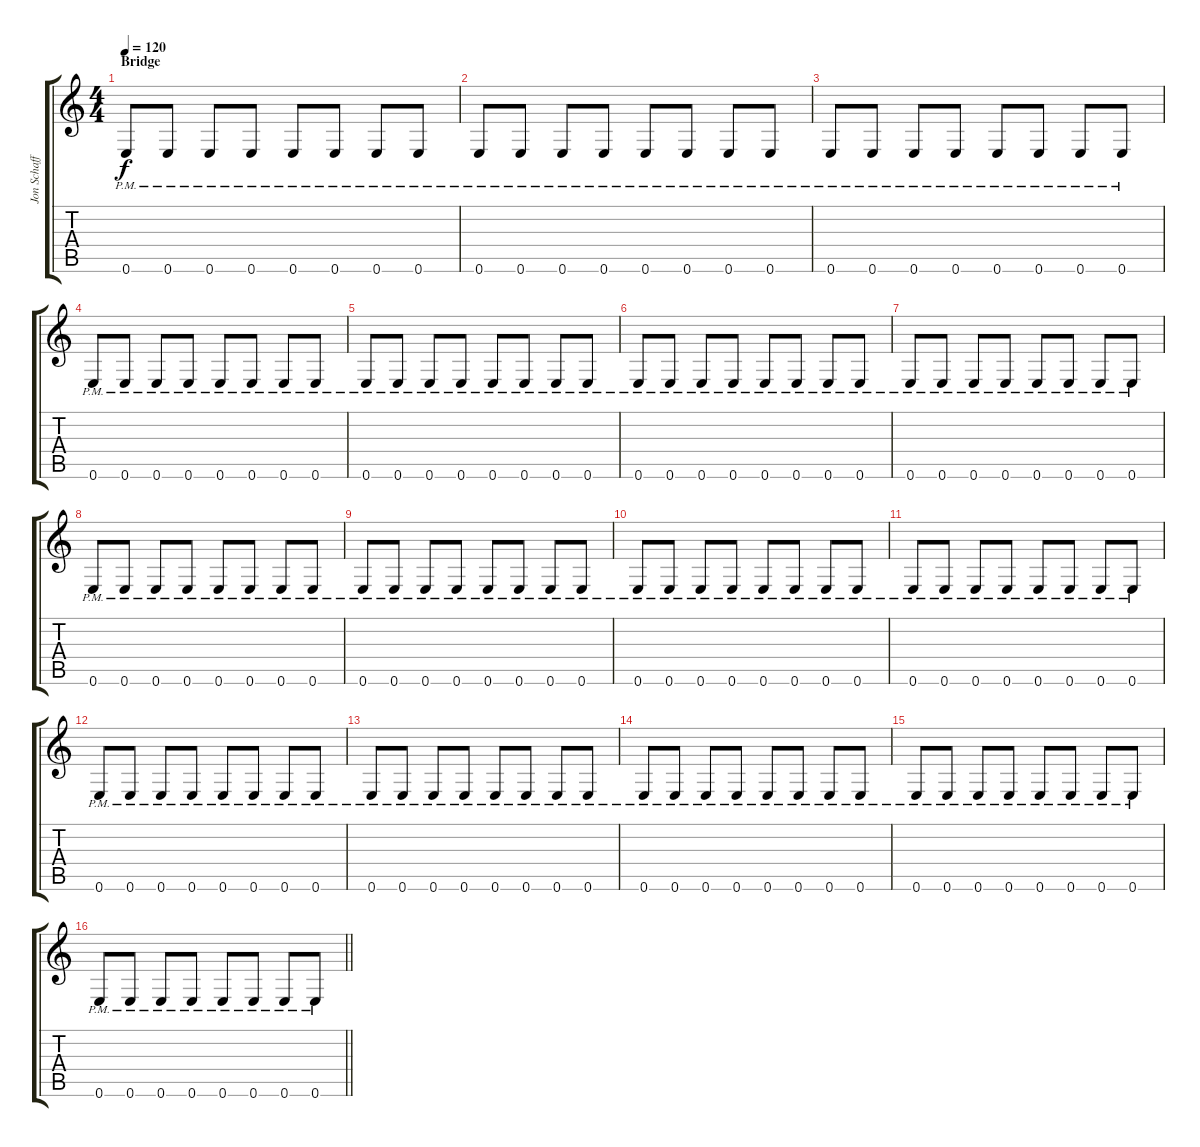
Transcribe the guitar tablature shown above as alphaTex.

\track ("Jon Schaffer" "Jon Schaff") {instrument distortionguitar}
\staff {score tabs}
\tuning (E4 B3 G3 D3 A2 E2) {hide}
\ts (4 4)
\section ("" "Bridge")
\tempo 120
\clef g2
\ks c
0.6{pm}.8{dy f} 0.6{pm}.8 0.6{pm}.8 0.6{pm}.8 0.6{pm}.8 0.6{pm}.8 0.6{pm}.8 0.6{pm}.8 |
0.6{pm}.8 0.6{pm}.8 0.6{pm}.8 0.6{pm}.8 0.6{pm}.8 0.6{pm}.8 0.6{pm}.8 0.6{pm}.8 |
0.6{pm}.8 0.6{pm}.8 0.6{pm}.8 0.6{pm}.8 0.6{pm}.8 0.6{pm}.8 0.6{pm}.8 0.6{pm}.8 |
0.6{pm}.8 0.6{pm}.8 0.6{pm}.8 0.6{pm}.8 0.6{pm}.8 0.6{pm}.8 0.6{pm}.8 0.6{pm}.8 |
0.6{pm}.8 0.6{pm}.8 0.6{pm}.8 0.6{pm}.8 0.6{pm}.8 0.6{pm}.8 0.6{pm}.8 0.6{pm}.8 |
0.6{pm}.8 0.6{pm}.8 0.6{pm}.8 0.6{pm}.8 0.6{pm}.8 0.6{pm}.8 0.6{pm}.8 0.6{pm}.8 |
0.6{pm}.8 0.6{pm}.8 0.6{pm}.8 0.6{pm}.8 0.6{pm}.8 0.6{pm}.8 0.6{pm}.8 0.6{pm}.8 |
0.6{pm}.8 0.6{pm}.8 0.6{pm}.8 0.6{pm}.8 0.6{pm}.8 0.6{pm}.8 0.6{pm}.8 0.6{pm}.8 |
0.6{pm}.8 0.6{pm}.8 0.6{pm}.8 0.6{pm}.8 0.6{pm}.8 0.6{pm}.8 0.6{pm}.8 0.6{pm}.8 |
0.6{pm}.8 0.6{pm}.8 0.6{pm}.8 0.6{pm}.8 0.6{pm}.8 0.6{pm}.8 0.6{pm}.8 0.6{pm}.8 |
0.6{pm}.8 0.6{pm}.8 0.6{pm}.8 0.6{pm}.8 0.6{pm}.8 0.6{pm}.8 0.6{pm}.8 0.6{pm}.8 |
0.6{pm}.8 0.6{pm}.8 0.6{pm}.8 0.6{pm}.8 0.6{pm}.8 0.6{pm}.8 0.6{pm}.8 0.6{pm}.8 |
0.6{pm}.8 0.6{pm}.8 0.6{pm}.8 0.6{pm}.8 0.6{pm}.8 0.6{pm}.8 0.6{pm}.8 0.6{pm}.8 |
0.6{pm}.8 0.6{pm}.8 0.6{pm}.8 0.6{pm}.8 0.6{pm}.8 0.6{pm}.8 0.6{pm}.8 0.6{pm}.8 |
0.6{pm}.8 0.6{pm}.8 0.6{pm}.8 0.6{pm}.8 0.6{pm}.8 0.6{pm}.8 0.6{pm}.8 0.6{pm}.8 |
\barLineRight lightlight
0.6{pm}.8 0.6{pm}.8 0.6{pm}.8 0.6{pm}.8 0.6{pm}.8 0.6{pm}.8 0.6{pm}.8 0.6{pm}.8
